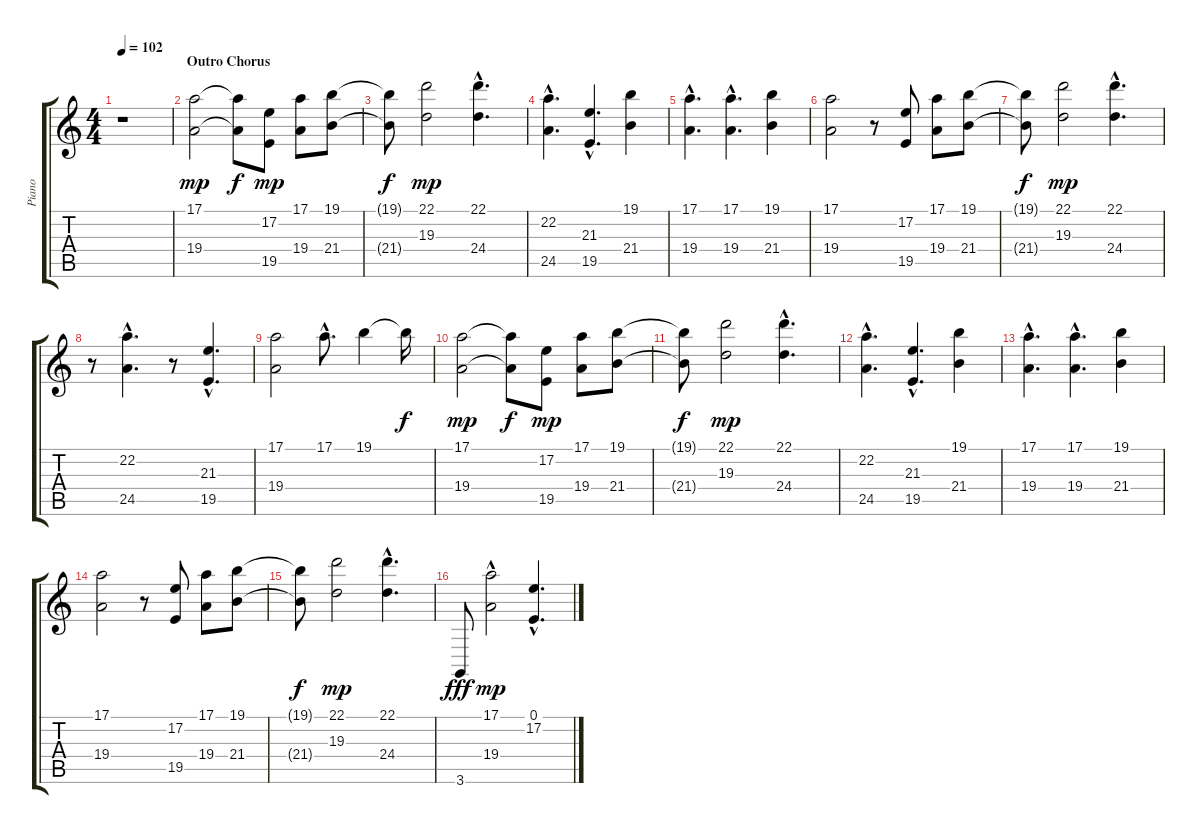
\track ("Piano" "Piano") {instrument brightacousticpiano}
\staff {score tabs}
\tuning (E4 B3 G3 D3 A2 E2) {hide}
\ts (4 4)
\tempo 102
\clef g2
\ks c
r.1{dy fff} |
\section ("" "Outro Chorus")
(17.1 19.4).2{dy mp} (17.1{t} 19.4{t}).8{dy f} (17.2 19.5).8{dy mp} (17.1 19.4).8 (19.1 21.4).8 |
(19.1{t} 21.4{t}).8{dy f} (22.1 19.3).2{dy mp} (22.1{hac} 24.4{hac}).4{d} |
(22.2{hac} 24.5{hac}).4{d} (21.3{hac} 19.5{hac}).4{d} (19.1 21.4).4 |
(17.1{hac} 19.4{hac}).4{d} (17.1{hac} 19.4{hac}).4{d} (19.1 21.4).4 |
(17.1 19.4).2 r.8 (17.2 19.5).8 (17.1 19.4).8 (19.1 21.4).8 |
(19.1{t} 21.4{t}).8{dy f} (22.1 19.3).2{dy mp} (22.1{hac} 24.4{hac}).4{d} |
r.8 (22.2{hac} 24.5{hac}).4{d} r.8 (21.3{hac} 19.5{hac}).4{d} |
(17.1 19.4).2 17.1{hac}.8{d} 19.1.4 19.1{t}.16{dy f} |
(17.1 19.4).2{dy mp} (17.1{t} 19.4{t}).8{dy f} (17.2 19.5).8{dy mp} (17.1 19.4).8 (19.1 21.4).8 |
(19.1{t} 21.4{t}).8{dy f} (22.1 19.3).2{dy mp} (22.1{hac} 24.4{hac}).4{d} |
(22.2{hac} 24.5{hac}).4{d} (21.3{hac} 19.5{hac}).4{d} (19.1 21.4).4 |
(17.1{hac} 19.4{hac}).4{d} (17.1{hac} 19.4{hac}).4{d} (19.1 21.4).4 |
(17.1 19.4).2 r.8 (17.2 19.5).8 (17.1 19.4).8 (19.1 21.4).8 |
(19.1{t} 21.4{t}).8{dy f} (22.1 19.3).2{dy mp} (22.1{hac} 24.4{hac}).4{d} |
3.6.8{dy fff} (17.1 19.4{hac}).2{dy mp} (0.1{hac} 17.2{hac}).4{d}
